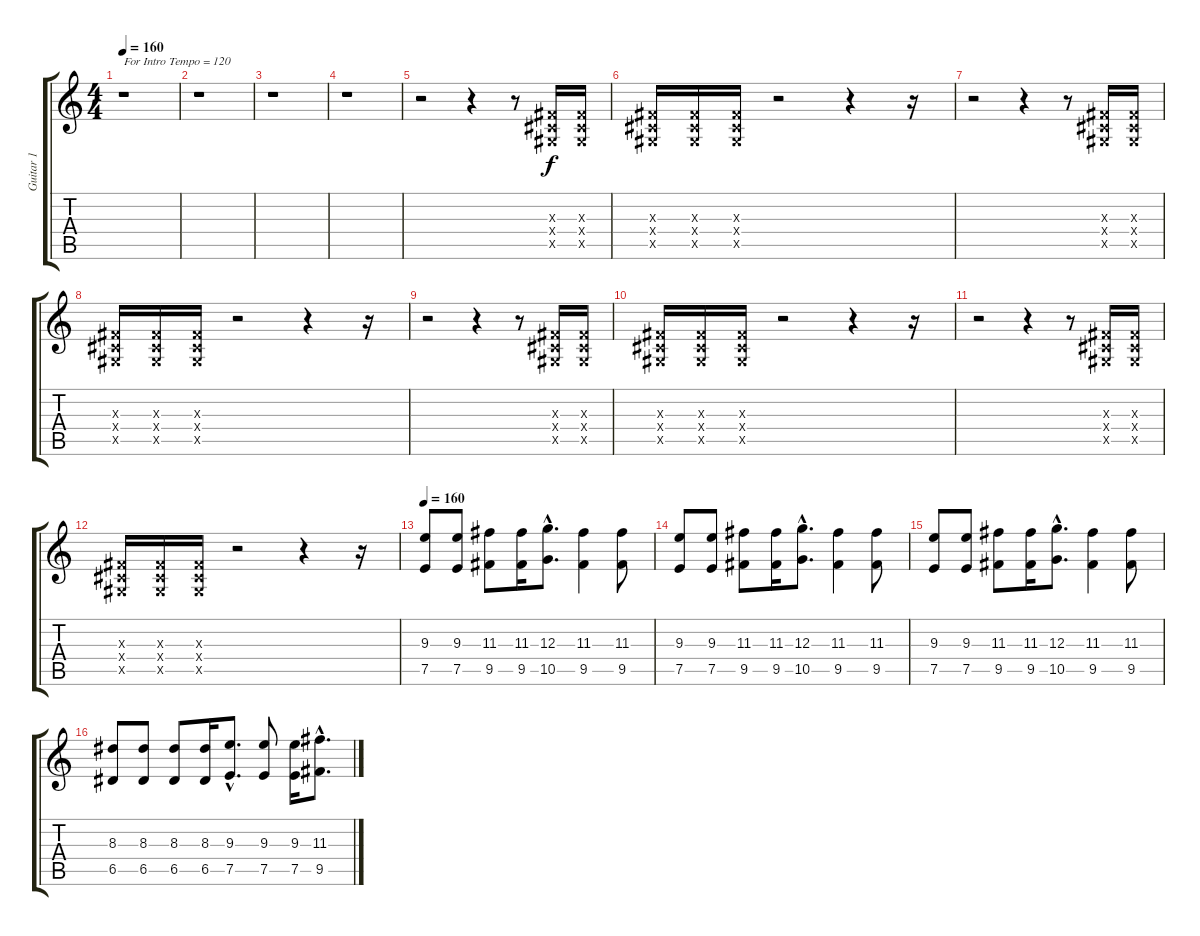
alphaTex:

\track ("Guitar 1" "Guitar 1") {instrument distortionguitar}
\staff {score tabs}
\tuning (E4 B3 G3 D3 A2 E2) {hide}
\ts (4 4)
\tempo 160
\tempo 130
\tempo 160
\clef g2
\ks c
r.1{txt "For Intro Tempo = 120" dy f instrument distortionguitar} |
r.1 |
r.1 |
r.1 |
r.2 r.4 r.8 (-1.3{x} -1.4{x} -1.5{x}).16 (-1.3{x} -1.4{x} -1.5{x}).16 |
(-1.3{x} -1.4{x} -1.5{x}).16 (-1.3{x} -1.4{x} -1.5{x}).16 (-1.3{x} -1.4{x} -1.5{x}).16 r.2 r.4 r.16 |
r.2 r.4 r.8 (-1.3{x} -1.4{x} -1.5{x}).16 (-1.3{x} -1.4{x} -1.5{x}).16 |
(-1.3{x} -1.4{x} -1.5{x}).16 (-1.3{x} -1.4{x} -1.5{x}).16 (-1.3{x} -1.4{x} -1.5{x}).16 r.2 r.4 r.16 |
r.2 r.4 r.8 (-1.3{x} -1.4{x} -1.5{x}).16 (-1.3{x} -1.4{x} -1.5{x}).16 |
(-1.3{x} -1.4{x} -1.5{x}).16 (-1.3{x} -1.4{x} -1.5{x}).16 (-1.3{x} -1.4{x} -1.5{x}).16 r.2 r.4 r.16 |
r.2 r.4 r.8 (-1.3{x} -1.4{x} -1.5{x}).16 (-1.3{x} -1.4{x} -1.5{x}).16 |
(-1.3{x} -1.4{x} -1.5{x}).16 (-1.3{x} -1.4{x} -1.5{x}).16 (-1.3{x} -1.4{x} -1.5{x}).16 r.2 r.4 r.16 |
\tempo 160
(9.3 7.5).8 (9.3 7.5).8 (11.3 9.5).8 (11.3 9.5).16 (12.3{hac} 10.5{hac}).8{d} (11.3 9.5).4 (11.3 9.5).8 |
(9.3 7.5).8 (9.3 7.5).8 (11.3 9.5).8 (11.3 9.5).16 (12.3{hac} 10.5{hac}).8{d} (11.3 9.5).4 (11.3 9.5).8 |
(9.3 7.5).8 (9.3 7.5).8 (11.3 9.5).8 (11.3 9.5).16 (12.3{hac} 10.5{hac}).8{d} (11.3 9.5).4 (11.3 9.5).8 |
(8.3 6.5).8 (8.3 6.5).8 (8.3 6.5).8 (8.3 6.5).16 (9.3{hac} 7.5{hac}).8{d} (9.3 7.5).8 (9.3 7.5).16 (11.3{hac} 9.5{hac}).8{d}
